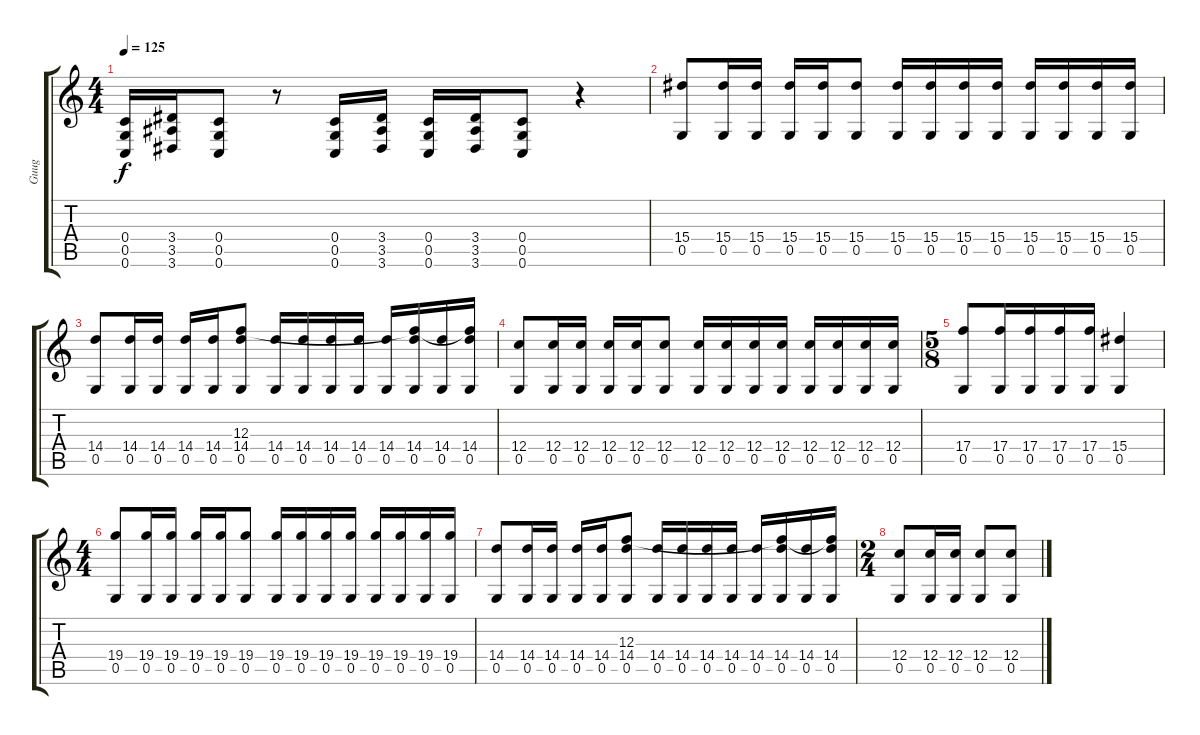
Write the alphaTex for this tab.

\track ("Guug" "Guug") {instrument overdrivenguitar}
\staff {score tabs}
\tuning (D4 A3 F3 C3 G2 C2) {hide}
\ts (4 4)
\tempo 125
\clef g2
\ks c
(0.4 0.5 0.6).16{dy f} (3.4 3.5 3.6).16 (0.4 0.5 0.6).8 r.8 (0.4 0.5 0.6).16 (3.4 3.5 3.6).16 (0.4 0.5 0.6).16 (3.4 3.5 3.6).16 (0.4 0.5 0.6).8 r.4 |
(15.4 0.5).8 (15.4 0.5).16 (15.4 0.5).16 (15.4 0.5).16 (15.4 0.5).16 (15.4 0.5).8 (15.4 0.5).16 (15.4 0.5).16 (15.4 0.5).16 (15.4 0.5).16 (15.4 0.5).16 (15.4 0.5).16 (15.4 0.5).16 (15.4 0.5).16 |
(14.4 0.5).8 (14.4 0.5).16 (14.4 0.5).16 (14.4 0.5).16 (14.4 0.5).16 (12.3 14.4 0.5).8 (14.4 0.5).16 (14.4 0.5).16 (14.4 0.5).16 (14.4 0.5).16 (14.4 0.5).16 (12.3{t} 14.4 0.5).16 (14.4 0.5).16 (12.3{t} 14.4 0.5).16 |
(12.4 0.5).8 (12.4 0.5).16 (12.4 0.5).16 (12.4 0.5).16 (12.4 0.5).16 (12.4 0.5).8 (12.4 0.5).16 (12.4 0.5).16 (12.4 0.5).16 (12.4 0.5).16 (12.4 0.5).16 (12.4 0.5).16 (12.4 0.5).16 (12.4 0.5).16 |
\ts (5 8)
(17.4 0.5).8 (17.4 0.5).16 (17.4 0.5).16 (17.4 0.5).16 (17.4 0.5).16 (15.4 0.5).4 |
\ts (4 4)
(19.4 0.5).8 (19.4 0.5).16 (19.4 0.5).16 (19.4 0.5).16 (19.4 0.5).16 (19.4 0.5).8 (19.4 0.5).16 (19.4 0.5).16 (19.4 0.5).16 (19.4 0.5).16 (19.4 0.5).16 (19.4 0.5).16 (19.4 0.5).16 (19.4 0.5).16 |
(14.4 0.5).8 (14.4 0.5).16 (14.4 0.5).16 (14.4 0.5).16 (14.4 0.5).16 (12.3 14.4 0.5).8 (14.4 0.5).16 (14.4 0.5).16 (14.4 0.5).16 (14.4 0.5).16 (14.4 0.5).16 (12.3{t} 14.4 0.5).16 (14.4 0.5).16 (12.3{t} 14.4 0.5).16 |
\ts (2 4)
(12.4 0.5).8 (12.4 0.5).16 (12.4 0.5).16 (12.4 0.5).8 (12.4 0.5).8
